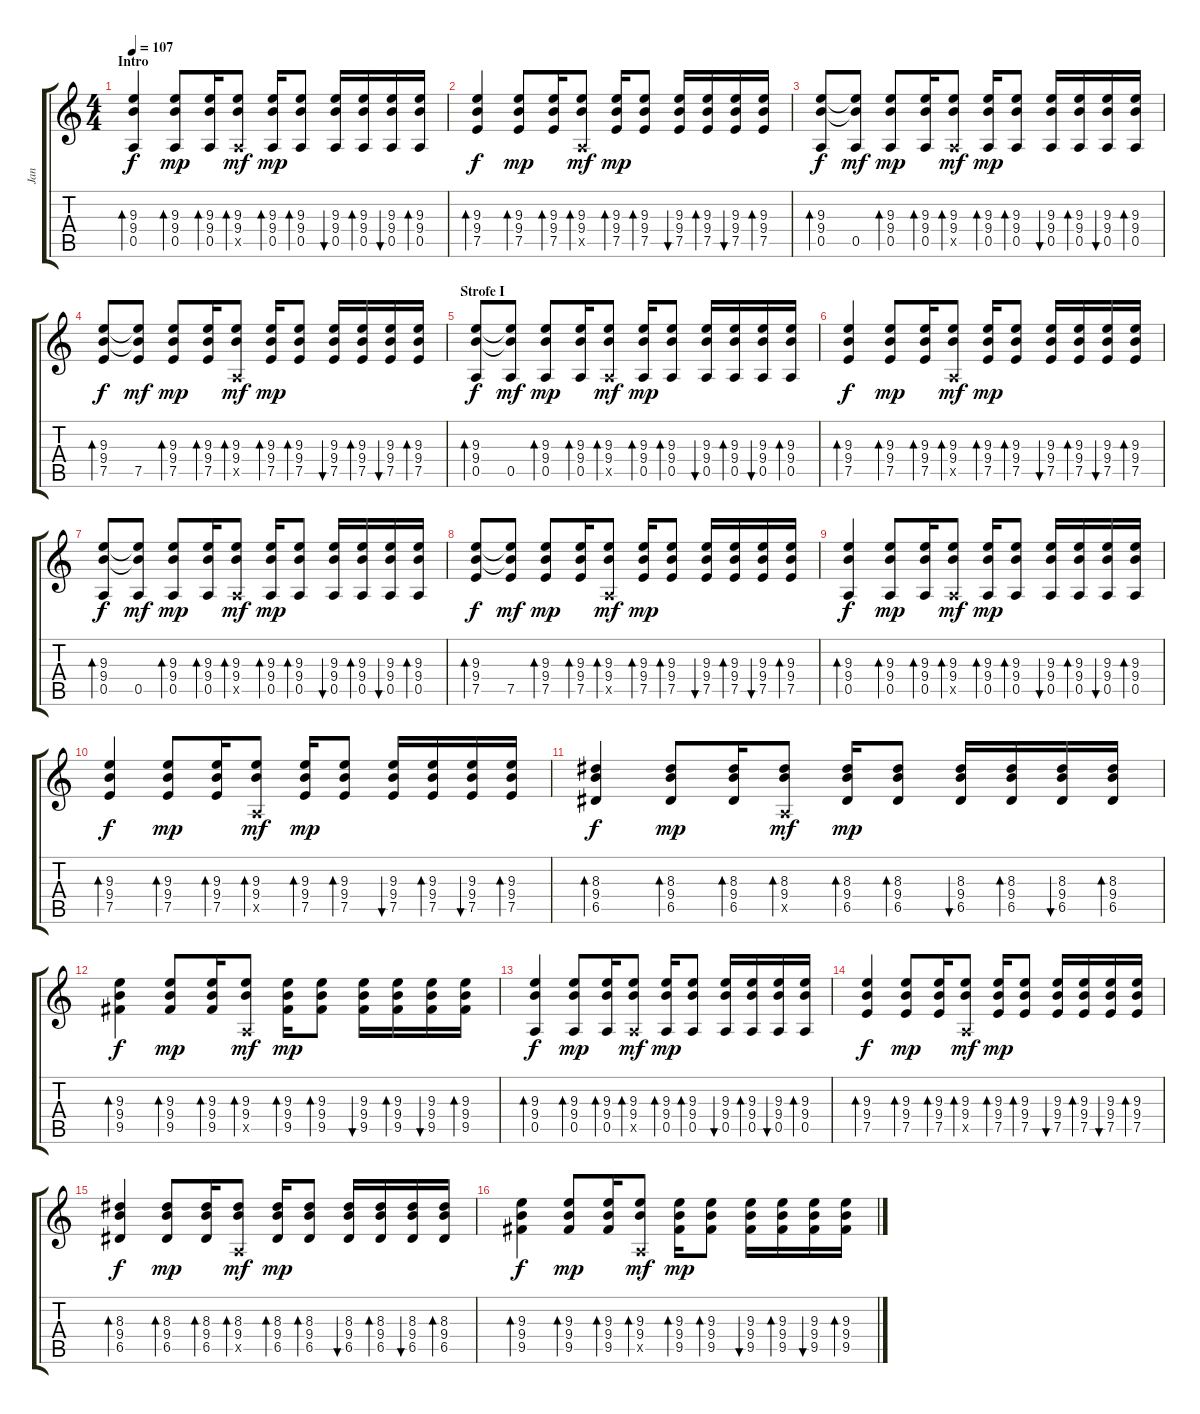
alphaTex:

\track ("Jan" "Jan") {instrument overdrivenguitar}
\staff {score tabs}
\tuning (E4 B3 G3 D3 A2 E2) {hide}
\ts (4 4)
\section ("" "Intro")
\tempo 107
\clef g2
\ks c
(9.3 9.4 0.5).4{bd 30 dy f instrument electricguitarclean} (9.3 9.4 0.5).8{bd 30 dy mp} (9.3 9.4 0.5).16{bd 30} (9.3 9.4 0.5{x}).8{bd 30 dy mf} (9.3 9.4 0.5).16{bd 30 dy mp} (9.3 9.4 0.5).8{bd 30} (9.3 9.4 0.5).16{bu 30} (9.3 9.4 0.5).16{bd 30} (9.3 9.4 0.5).16{bu 30} (9.3 9.4 0.5).16{bd 30} |
(9.3 9.4 7.5).4{bd 30 dy f} (9.3 9.4 7.5).8{bd 30 dy mp} (9.3 9.4 7.5).16{bd 30} (9.3 9.4 0.5{x}).8{bd 30 dy mf} (9.3 9.4 7.5).16{bd 30 dy mp} (9.3 9.4 7.5).8{bd 30} (9.3 9.4 7.5).16{bu 30} (9.3 9.4 7.5).16{bd 30} (9.3 9.4 7.5).16{bu 30} (9.3 9.4 7.5).16{bd 30} |
(9.3 9.4 0.5).8{bd 30 dy f} (9.3{t} 9.4{t} 0.5).8{dy mf} (9.3 9.4 0.5).8{bd 30 dy mp} (9.3 9.4 0.5).16{bd 30} (9.3 9.4 0.5{x}).8{bd 30 dy mf} (9.3 9.4 0.5).16{bd 30 dy mp} (9.3 9.4 0.5).8{bd 30} (9.3 9.4 0.5).16{bu 30} (9.3 9.4 0.5).16{bd 30} (9.3 9.4 0.5).16{bu 30} (9.3 9.4 0.5).16{bd 30} |
(9.3 9.4 7.5).8{bd 30 dy f} (9.3{t} 9.4{t} 7.5).8{dy mf} (9.3 9.4 7.5).8{bd 30 dy mp} (9.3 9.4 7.5).16{bd 30} (9.3 9.4 0.5{x}).8{bd 30 dy mf} (9.3 9.4 7.5).16{bd 30 dy mp} (9.3 9.4 7.5).8{bd 30} (9.3 9.4 7.5).16{bu 30} (9.3 9.4 7.5).16{bd 30} (9.3 9.4 7.5).16{bu 30} (9.3 9.4 7.5).16{bd 30} |
\section ("" "Strofe I")
(9.3 9.4 0.5).8{bd 30 dy f} (9.3{t} 9.4{t} 0.5).8{dy mf} (9.3 9.4 0.5).8{bd 30 dy mp} (9.3 9.4 0.5).16{bd 30} (9.3 9.4 0.5{x}).8{bd 30 dy mf} (9.3 9.4 0.5).16{bd 30 dy mp} (9.3 9.4 0.5).8{bd 30} (9.3 9.4 0.5).16{bu 30} (9.3 9.4 0.5).16{bd 30} (9.3 9.4 0.5).16{bu 30} (9.3 9.4 0.5).16{bd 30} |
(9.3 9.4 7.5).4{bd 30 dy f} (9.3 9.4 7.5).8{bd 30 dy mp} (9.3 9.4 7.5).16{bd 30} (9.3 9.4 0.5{x}).8{bd 30 dy mf} (9.3 9.4 7.5).16{bd 30 dy mp} (9.3 9.4 7.5).8{bd 30} (9.3 9.4 7.5).16{bu 30} (9.3 9.4 7.5).16{bd 30} (9.3 9.4 7.5).16{bu 30} (9.3 9.4 7.5).16{bd 30} |
(9.3 9.4 0.5).8{bd 30 dy f} (9.3{t} 9.4{t} 0.5).8{dy mf} (9.3 9.4 0.5).8{bd 30 dy mp} (9.3 9.4 0.5).16{bd 30} (9.3 9.4 0.5{x}).8{bd 30 dy mf} (9.3 9.4 0.5).16{bd 30 dy mp} (9.3 9.4 0.5).8{bd 30} (9.3 9.4 0.5).16{bu 30} (9.3 9.4 0.5).16{bd 30} (9.3 9.4 0.5).16{bu 30} (9.3 9.4 0.5).16{bd 30} |
(9.3 9.4 7.5).8{bd 30 dy f} (9.3{t} 9.4{t} 7.5).8{dy mf} (9.3 9.4 7.5).8{bd 30 dy mp} (9.3 9.4 7.5).16{bd 30} (9.3 9.4 0.5{x}).8{bd 30 dy mf} (9.3 9.4 7.5).16{bd 30 dy mp} (9.3 9.4 7.5).8{bd 30} (9.3 9.4 7.5).16{bu 30} (9.3 9.4 7.5).16{bd 30} (9.3 9.4 7.5).16{bu 30} (9.3 9.4 7.5).16{bd 30} |
(9.3 9.4 0.5).4{bd 30 dy f} (9.3 9.4 0.5).8{bd 30 dy mp} (9.3 9.4 0.5).16{bd 30} (9.3 9.4 0.5{x}).8{bd 30 dy mf} (9.3 9.4 0.5).16{bd 30 dy mp} (9.3 9.4 0.5).8{bd 30} (9.3 9.4 0.5).16{bu 30} (9.3 9.4 0.5).16{bd 30} (9.3 9.4 0.5).16{bu 30} (9.3 9.4 0.5).16{bd 30} |
(9.3 9.4 7.5).4{bd 30 dy f} (9.3 9.4 7.5).8{bd 30 dy mp} (9.3 9.4 7.5).16{bd 30} (9.3 9.4 0.5{x}).8{bd 30 dy mf} (9.3 9.4 7.5).16{bd 30 dy mp} (9.3 9.4 7.5).8{bd 30} (9.3 9.4 7.5).16{bu 30} (9.3 9.4 7.5).16{bd 30} (9.3 9.4 7.5).16{bu 30} (9.3 9.4 7.5).16{bd 30} |
(8.3 9.4 6.5).4{bd 30 dy f} (8.3 9.4 6.5).8{bd 30 dy mp} (8.3 9.4 6.5).16{bd 30} (8.3 9.4 0.5{x}).8{bd 30 dy mf} (8.3 9.4 6.5).16{bd 30 dy mp} (8.3 9.4 6.5).8{bd 30} (8.3 9.4 6.5).16{bu 30} (8.3 9.4 6.5).16{bd 30} (8.3 9.4 6.5).16{bu 30} (8.3 9.4 6.5).16{bd 30} |
(9.3 9.4 9.5).4{bd 30 dy f} (9.3 9.4 9.5).8{bd 30 dy mp} (9.3 9.4 9.5).16{bd 30} (9.3 9.4 0.5{x}).8{bd 30 dy mf} (9.3 9.4 9.5).16{bd 30 dy mp} (9.3 9.4 9.5).8{bd 30} (9.3 9.4 9.5).16{bu 30} (9.3 9.4 9.5).16{bd 30} (9.3 9.4 9.5).16{bu 30} (9.3 9.4 9.5).16{bd 30} |
(9.3 9.4 0.5).4{bd 30 dy f} (9.3 9.4 0.5).8{bd 30 dy mp} (9.3 9.4 0.5).16{bd 30} (9.3 9.4 0.5{x}).8{bd 30 dy mf} (9.3 9.4 0.5).16{bd 30 dy mp} (9.3 9.4 0.5).8{bd 30} (9.3 9.4 0.5).16{bu 30} (9.3 9.4 0.5).16{bd 30} (9.3 9.4 0.5).16{bu 30} (9.3 9.4 0.5).16{bd 30} |
(9.3 9.4 7.5).4{bd 30 dy f} (9.3 9.4 7.5).8{bd 30 dy mp} (9.3 9.4 7.5).16{bd 30} (9.3 9.4 0.5{x}).8{bd 30 dy mf} (9.3 9.4 7.5).16{bd 30 dy mp} (9.3 9.4 7.5).8{bd 30} (9.3 9.4 7.5).16{bu 30} (9.3 9.4 7.5).16{bd 30} (9.3 9.4 7.5).16{bu 30} (9.3 9.4 7.5).16{bd 30} |
(8.3 9.4 6.5).4{bd 30 dy f} (8.3 9.4 6.5).8{bd 30 dy mp} (8.3 9.4 6.5).16{bd 30} (8.3 9.4 0.5{x}).8{bd 30 dy mf} (8.3 9.4 6.5).16{bd 30 dy mp} (8.3 9.4 6.5).8{bd 30} (8.3 9.4 6.5).16{bu 30} (8.3 9.4 6.5).16{bd 30} (8.3 9.4 6.5).16{bu 30} (8.3 9.4 6.5).16{bd 30} |
(9.3 9.4 9.5).4{bd 30 dy f volume 3} (9.3 9.4 9.5).8{bd 30 dy mp} (9.3 9.4 9.5).16{bd 30} (9.3 9.4 0.5{x}).8{bd 30 dy mf} (9.3 9.4 9.5).16{bd 30 dy mp} (9.3 9.4 9.5).8{bd 30} (9.3 9.4 9.5).16{bu 30} (9.3 9.4 9.5).16{bd 30} (9.3 9.4 9.5).16{bu 30} (9.3 9.4 9.5).16{bd 30}
